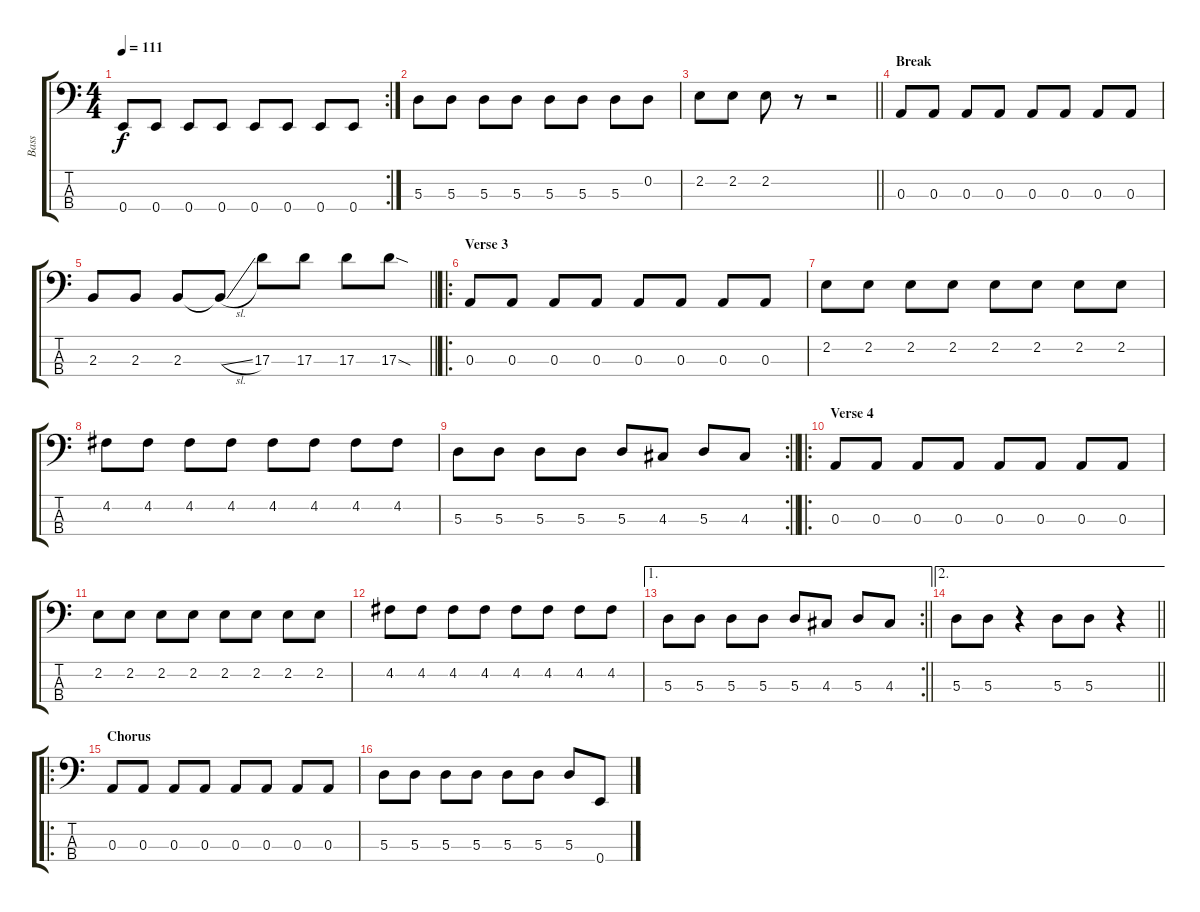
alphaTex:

\track ("Bass" "Bass") {instrument electricbassfinger}
\staff {score tabs}
\tuning (G2 D2 A1 E1) {hide}
\rc 2
\ts (4 4)
\tempo 111
\clef f4
\ks c
0.4.8{dy f} 0.4.8 0.4.8 0.4.8 0.4.8 0.4.8 0.4.8 0.4.8 |
5.3.8 5.3.8 5.3.8 5.3.8 5.3.8 5.3.8 5.3.8 0.2.8 |
\barLineRight lightlight
2.2.8 2.2.8 2.2.8 r.8 r.2 |
\section ("" "Break")
0.3.8 0.3.8 0.3.8 0.3.8 0.3.8 0.3.8 0.3.8 0.3.8 |
\barLineRight lightlight
2.3.8 2.3.8 2.3.8 2.3{sl t}.8 17.3.8 17.3.8 17.3.8 17.3{sod}.8 |
\ro
\section ("" "Verse 3")
0.3.8 0.3.8 0.3.8 0.3.8 0.3.8 0.3.8 0.3.8 0.3.8 |
2.2.8 2.2.8 2.2.8 2.2.8 2.2.8 2.2.8 2.2.8 2.2.8 |
4.2.8 4.2.8 4.2.8 4.2.8 4.2.8 4.2.8 4.2.8 4.2.8 |
\rc 2
\barLineRight lightlight
5.3.8 5.3.8 5.3.8 5.3.8 5.3.8 4.3.8 5.3.8 4.3.8 |
\ro
\section ("" "Verse 4")
0.3.8 0.3.8 0.3.8 0.3.8 0.3.8 0.3.8 0.3.8 0.3.8 |
2.2.8 2.2.8 2.2.8 2.2.8 2.2.8 2.2.8 2.2.8 2.2.8 |
4.2.8 4.2.8 4.2.8 4.2.8 4.2.8 4.2.8 4.2.8 4.2.8 |
\ae 1
\rc 2
\barLineRight lightlight
5.3.8 5.3.8 5.3.8 5.3.8 5.3.8 4.3.8 5.3.8 4.3.8 |
\ae 2
\barLineRight lightlight
5.3.8 5.3.8 r.4 5.3.8 5.3.8 r.4 |
\ro
\section ("" "Chorus")
0.3.8 0.3.8 0.3.8 0.3.8 0.3.8 0.3.8 0.3.8 0.3.8 |
5.3.8 5.3.8 5.3.8 5.3.8 5.3.8 5.3.8 5.3.8 0.4.8
